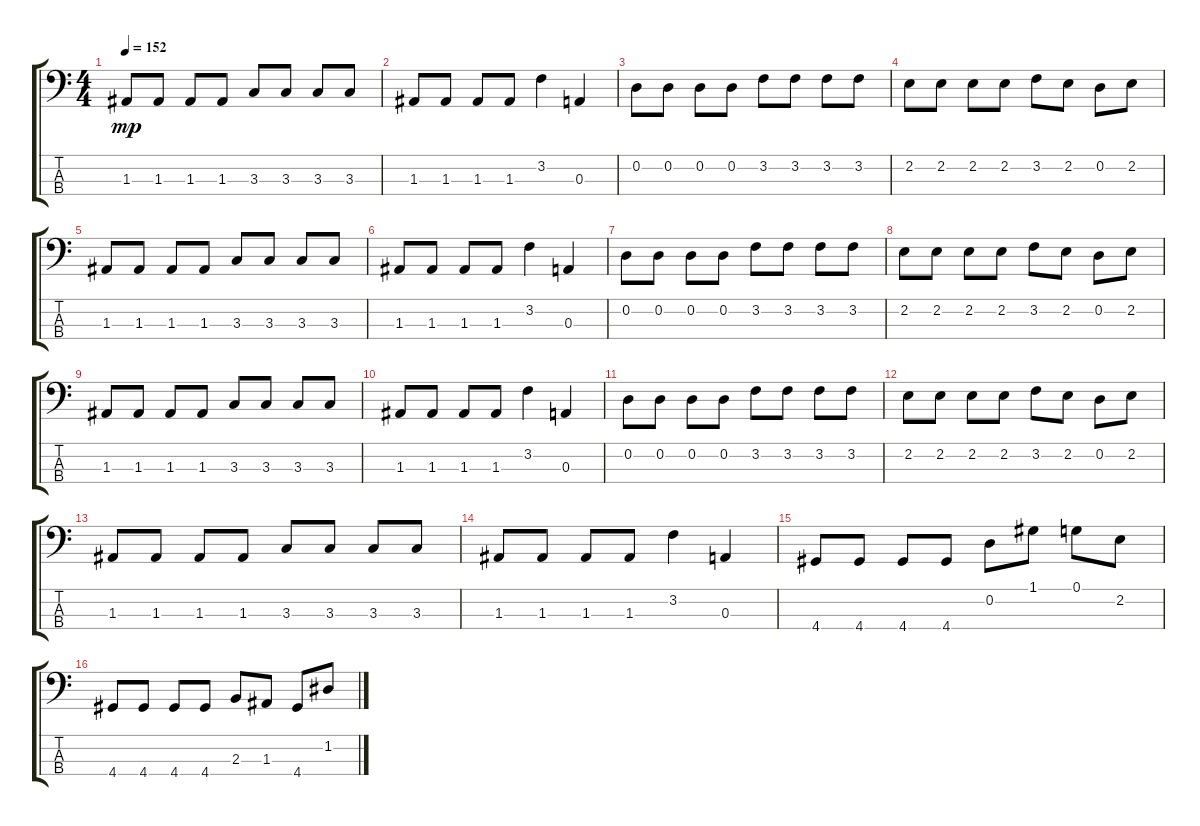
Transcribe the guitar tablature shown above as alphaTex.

\track "" {instrument electricbasspick}
\staff {score tabs}
\tuning (G2 D2 A1 E1) {hide}
\ts (4 4)
\tempo 152
\clef f4
\ks c
1.3.8{dy mp} 1.3.8 1.3.8 1.3.8 3.3.8 3.3.8 3.3.8 3.3.8 |
1.3.8 1.3.8 1.3.8 1.3.8 3.2.4 0.3.4 |
0.2.8 0.2.8 0.2.8 0.2.8 3.2.8 3.2.8 3.2.8 3.2.8 |
2.2.8 2.2.8 2.2.8 2.2.8 3.2.8 2.2.8 0.2.8 2.2.8 |
1.3.8 1.3.8 1.3.8 1.3.8 3.3.8 3.3.8 3.3.8 3.3.8 |
1.3.8 1.3.8 1.3.8 1.3.8 3.2.4 0.3.4 |
0.2.8 0.2.8 0.2.8 0.2.8 3.2.8 3.2.8 3.2.8 3.2.8 |
2.2.8 2.2.8 2.2.8 2.2.8 3.2.8 2.2.8 0.2.8 2.2.8 |
1.3.8 1.3.8 1.3.8 1.3.8 3.3.8 3.3.8 3.3.8 3.3.8 |
1.3.8 1.3.8 1.3.8 1.3.8 3.2.4 0.3.4 |
0.2.8 0.2.8 0.2.8 0.2.8 3.2.8 3.2.8 3.2.8 3.2.8 |
2.2.8 2.2.8 2.2.8 2.2.8 3.2.8 2.2.8 0.2.8 2.2.8 |
1.3.8 1.3.8 1.3.8 1.3.8 3.3.8 3.3.8 3.3.8 3.3.8 |
1.3.8 1.3.8 1.3.8 1.3.8 3.2.4 0.3.4 |
4.4.8 4.4.8 4.4.8 4.4.8 0.2.8 1.1.8 0.1.8 2.2.8 |
4.4.8 4.4.8 4.4.8 4.4.8 2.3.8 1.3.8 4.4.8 1.2.8
